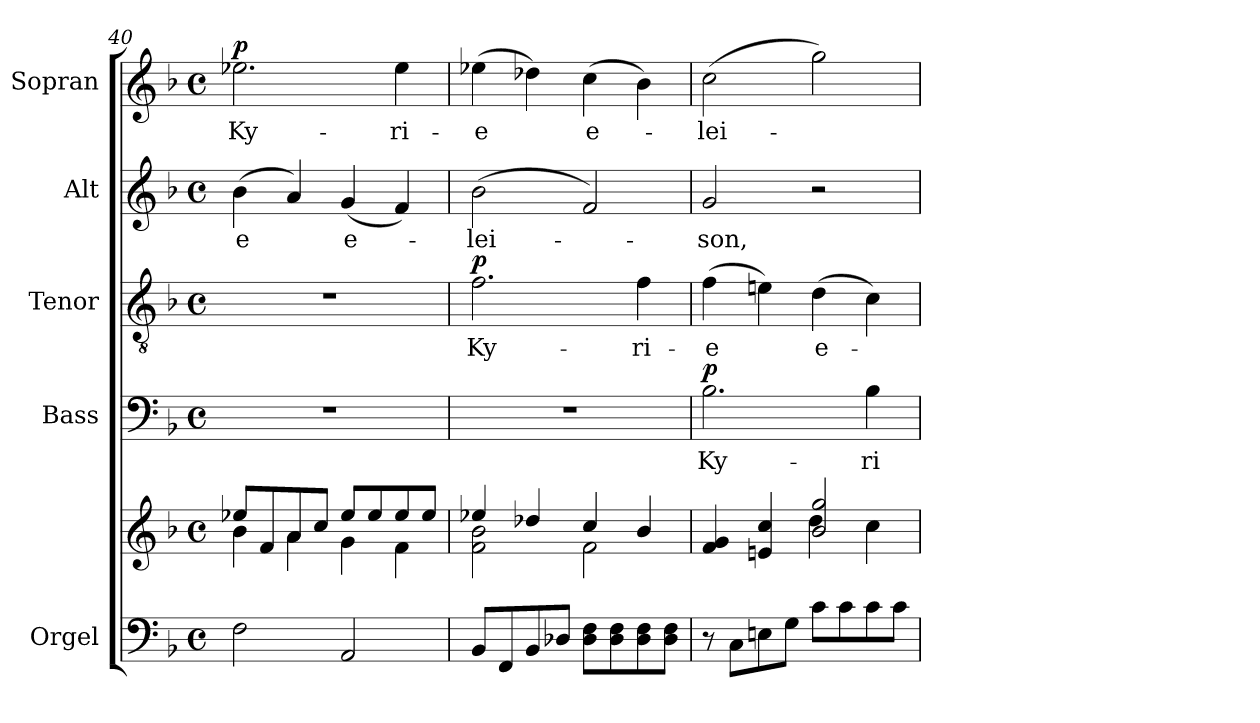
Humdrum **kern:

**kern	**kern	**kern	**text	**dynam	**kern	**text	**dynam	**kern	**text	**kern	**text	**dynam
*part5	*part5	*part4	*part4	*part4	*part3	*part3	*part3	*part2	*part2	*part1	*part1	*part1
*staff6	*staff5	*staff4	*staff4	*staff4	*staff3	*staff3	*staff3	*staff2	*staff2	*staff1	*staff1	*staff1
*I"Orgel	*	*I"Bass	*	*	*I"Tenor	*	*	*I"Alt	*	*I"Sopran	*	*
*I'Org.	*	*I'B	*	*	*I'T	*	*	*I'A	*	*I'S	*	*
!!LO:PB:g=z
*clefF4	*clefG2	*clefF4	*	*	*clefGv2	*	*	*clefG2	*	*clefG2	*	*
*k[b-]	*k[b-]	*k[b-]	*	*	*k[b-]	*	*	*k[b-]	*	*k[b-]	*	*
*F:	*F:	*F:	*	*	*F:	*	*	*F:	*	*F:	*	*
*M4/4	*M4/4	*M4/4	*	*	*M4/4	*	*	*M4/4	*	*M4/4	*	*
*met(c)	*met(c)	*met(c)	*	*	*met(c)	*	*	*met(c)	*	*met(c)	*	*
=40	=40	=40	=40	=40	=40	=40	=40	=40	=40	=40	=40	=40
*	*^	*	*	*	*	*	*	*	*	*	*	*
!	!	!	!	!	!	!	!	!	!	!LO:LY:b	!	!LO:LY:b	!LO:DY:a
2F\	8ee-X/L	4b-\	1r	.	.	1r	.	.	(>4b-\	-e	2.ee-X\	Ky-	p
.	8f/	.	.	.	.	.	.	.	.	.	.	.	.
.	8a/	4a\	.	.	.	.	.	.	4a/)	.	.	.	.
.	8cc/J	.	.	.	.	.	.	.	.	.	.	.	.
!	!	!	!	!	!	!	!	!	!	!LO:LY:b	!	!	!
2AA/	8ee-/L	4g\	.	.	.	.	.	.	(<4g/	e-	.	.	.
.	8ee-/	.	.	.	.	.	.	.	.	.	.	.	.
!	!	!	!	!	!	!	!	!	!	!	!	!LO:LY:b	!
.	8ee-/	4f\	.	.	.	.	.	.	4f/)	.	4ee-\	-ri-	.
.	8ee-/J	.	.	.	.	.	.	.	.	.	.	.	.
=41	=41	=41	=41	=41	=41	=41	=41	=41	=41	=41	=41	=41	=41
!	!	!	!	!	!	!	!LO:LY:b	!LO:DY:a	!	!LO:LY:b	!	!LO:LY:b	!
8BB-/L	4ee-X/	2f\ 2b-\	1r	.	.	2.f\	Ky-	p	(>2b-\	-lei-	(>4ee-X\	-e	.
8FF/	.	.	.	.	.	.	.	.	.	.	.	.	.
8BB-/	4dd-X/	.	.	.	.	.	.	.	.	.	4dd-X\)	.	.
8D-X/J	.	.	.	.	.	.	.	.	.	.	.	.	.
!	!	!	!	!	!	!	!	!	!	!	!	!LO:LY:b	!
8D-\ 8F\L	4cc/	2f\	.	.	.	.	.	.	2f/)	.	(>4cc\	e-	.
8D-\ 8F\	.	.	.	.	.	.	.	.	.	.	.	.	.
!	!	!	!	!	!	!	!LO:LY:b	!	!	!	!	!	!
8D-\ 8F\	4b-/	.	.	.	.	4f\	-ri-	.	.	.	4b-\)	.	.
8D-\ 8F\J	.	.	.	.	.	.	.	.	.	.	.	.	.
=42	=42	=42	=42	=42	=42	=42	=42	=42	=42	=42	=42	=42	=42
!	!	!	!	!LO:LY:b	!LO:DY:a	!	!LO:LY:b	!	!	!LO:LY:b	!	!LO:LY:b	!
8r	4f/ 4g/	2ryy	2.B-\	Ky-	p	(>4f\	-e	.	2g/	-son,	(>2cc\	-lei-	.
8C\L	.	.	.	.	.	.	.	.	.	.	.	.	.
8En\	4en/ 4cc/	.	.	.	.	4en\)	.	.	.	.	.	.	.
8G\J	.	.	.	.	.	.	.	.	.	.	.	.	.
!	!	!	!	!	!	!	!LO:LY:b	!	!	!	!	!	!
8c\L	2b-/ 2gg/	4dd\	.	.	.	(>4d\	e-	.	2r	.	2gg\)	.	.
8c\	.	.	.	.	.	.	.	.	.	.	.	.	.
!	!	!	!	!LO:LY:b	!	!	!	!	!	!	!	!	!
8c\	.	4cc\	4B-\	-ri-	.	4c\)	.	.	.	.	.	.	.
8c\J	.	.	.	.	.	.	.	.	.	.	.	.	.
*	*v	*v	*	*	*	*	*	*	*	*	*	*	*
=	=	=	=	=	=	=	=	=	=	=	=	=
*-	*-	*-	*-	*-	*-	*-	*-	*-	*-	*-	*-	*-
